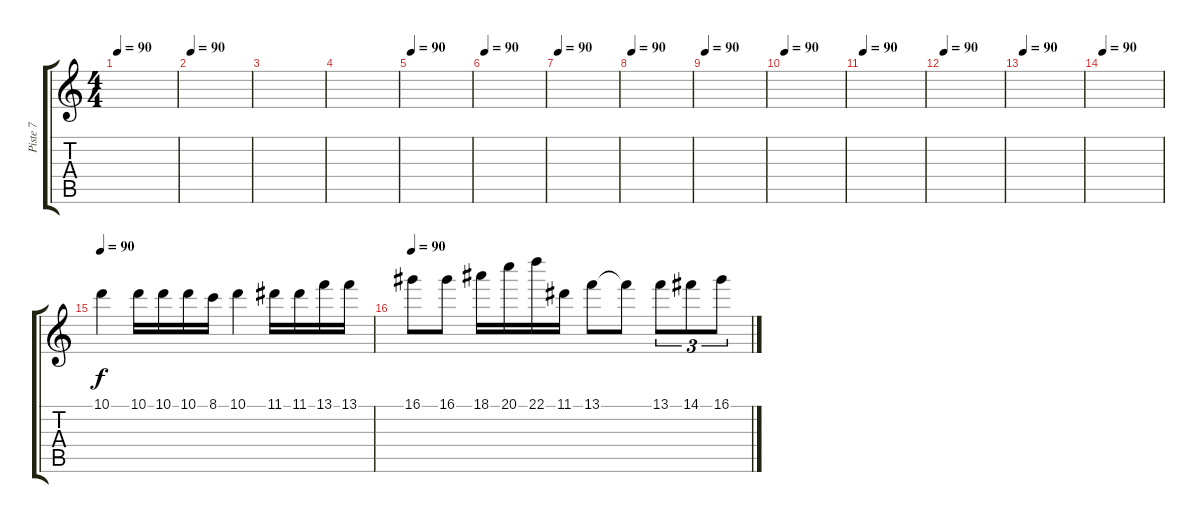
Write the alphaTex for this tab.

\track ("Piste 7" "Piste 7") {instrument distortionguitar}
\staff {score tabs}
\tuning (E4 B3 G3 D3 A2 E2) {hide}
\ts (4 4)
\tempo 90
\clef g2
\ks c
|
\tempo 90
|
|
|
\tempo 90
|
\tempo 90
|
\tempo 90
|
\tempo 90
|
\tempo 90
|
\tempo 90
|
\tempo 90
|
\tempo 90
|
\tempo 90
|
\tempo 90
|
\tempo 90
10.1.4 10.1.16 10.1.16 10.1.16 8.1.16 10.1.4 11.1.16 11.1.16 13.1.16 13.1.16 |
\tempo 90
16.1.8 16.1.8 18.1.16 20.1.16 22.1.16 11.1.16 13.1.8 13.1{t}.8 13.1.8{tu (3 2)} 14.1.8{tu (3 2)} 16.1{ss}.8{tu (3 2)}
